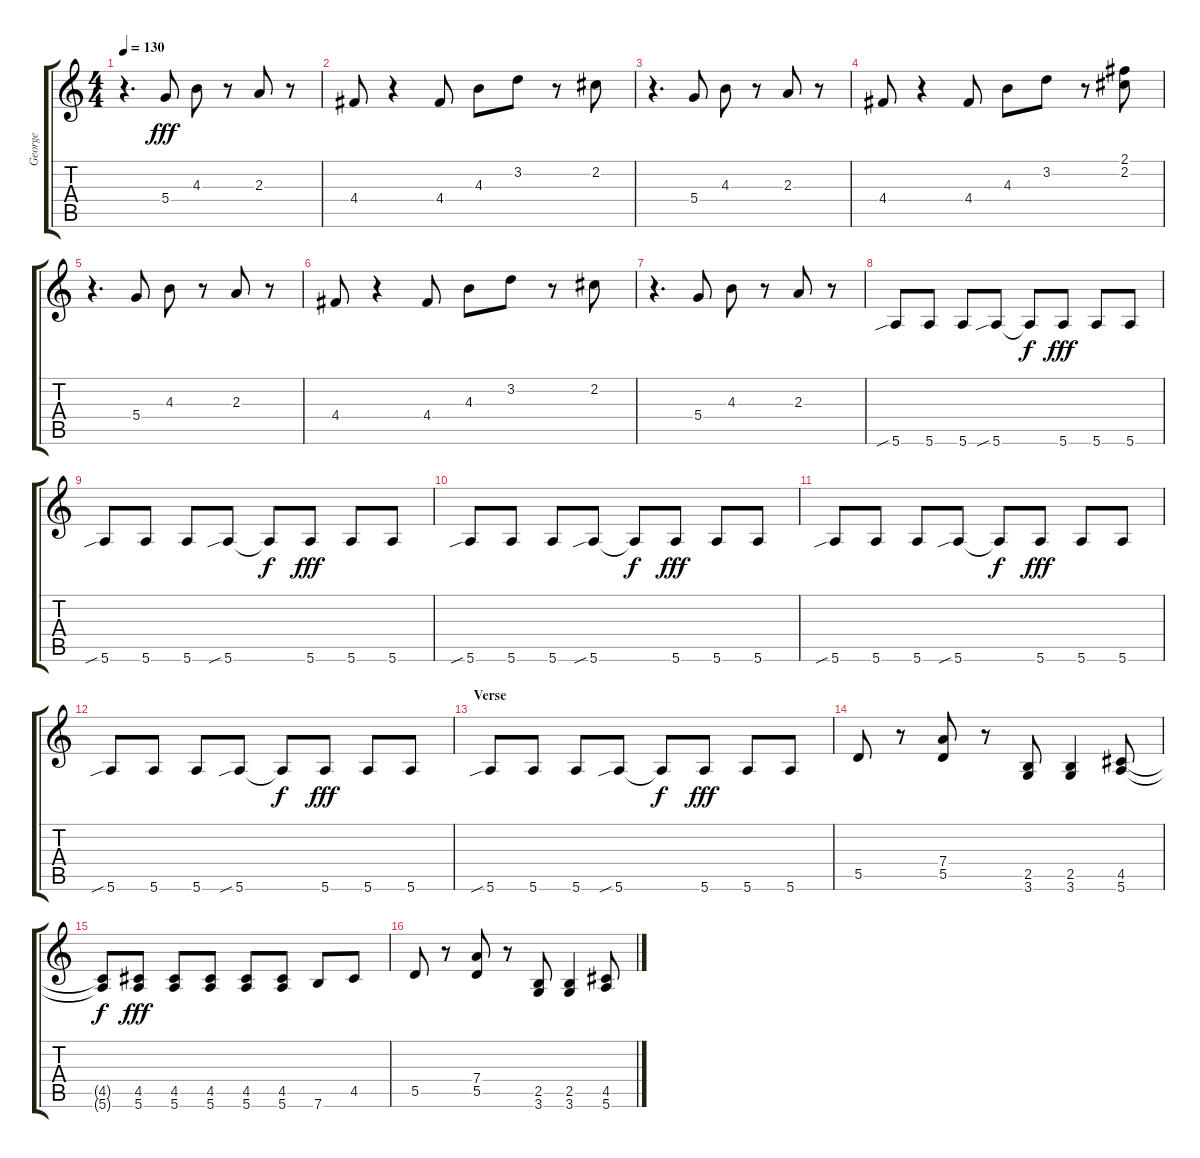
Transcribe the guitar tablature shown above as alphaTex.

\track ("George" "George") {instrument acousticguitarnylon}
\staff {score tabs}
\tuning (E4 B3 G3 D3 A2 E2) {hide}
\ts (4 4)
\tempo 130
\clef g2
\ks c
r.4{d dy fff} 5.4.8 4.3.8 r.8 2.3.8 r.8 |
4.4.8 r.4 4.4.8 4.3.8 3.2.8 r.8 2.2.8 |
r.4{d} 5.4.8 4.3.8 r.8 2.3.8 r.8 |
4.4.8 r.4 4.4.8 4.3.8 3.2.8 r.8 (2.1 2.2).8 |
r.4{d} 5.4.8 4.3.8 r.8 2.3.8 r.8 |
4.4.8 r.4 4.4.8 4.3.8 3.2.8 r.8 2.2.8 |
r.4{d} 5.4.8 4.3.8 r.8 2.3.8 r.8 |
5.6{sib}.8 5.6.8 5.6.8 5.6{sib}.8 5.6{t}.8{dy f} 5.6.8{dy fff} 5.6.8 5.6.8 |
5.6{sib}.8 5.6.8 5.6.8 5.6{sib}.8 5.6{t}.8{dy f} 5.6.8{dy fff} 5.6.8 5.6.8 |
5.6{sib}.8 5.6.8 5.6.8 5.6{sib}.8 5.6{t}.8{dy f} 5.6.8{dy fff} 5.6.8 5.6.8 |
5.6{sib}.8 5.6.8 5.6.8 5.6{sib}.8 5.6{t}.8{dy f} 5.6.8{dy fff} 5.6.8 5.6.8 |
5.6{sib}.8 5.6.8 5.6.8 5.6{sib}.8 5.6{t}.8{dy f} 5.6.8{dy fff} 5.6.8 5.6.8 |
\section ("" "Verse")
5.6{sib}.8 5.6.8 5.6.8 5.6{sib}.8 5.6{t}.8{dy f} 5.6.8{dy fff} 5.6.8 5.6.8 |
5.5.8 r.8 (7.4 5.5).8 r.8 (2.5 3.6).8 (2.5 3.6).4 (4.5 5.6).8 |
(4.5{t} 5.6{t}).8{dy f} (4.5 5.6).8{dy fff} (4.5 5.6).8 (4.5 5.6).8 (4.5 5.6).8 (4.5 5.6).8 7.6.8 4.5.8 |
5.5.8 r.8 (7.4 5.5).8 r.8 (2.5 3.6).8 (2.5 3.6).4 (4.5 5.6).8
